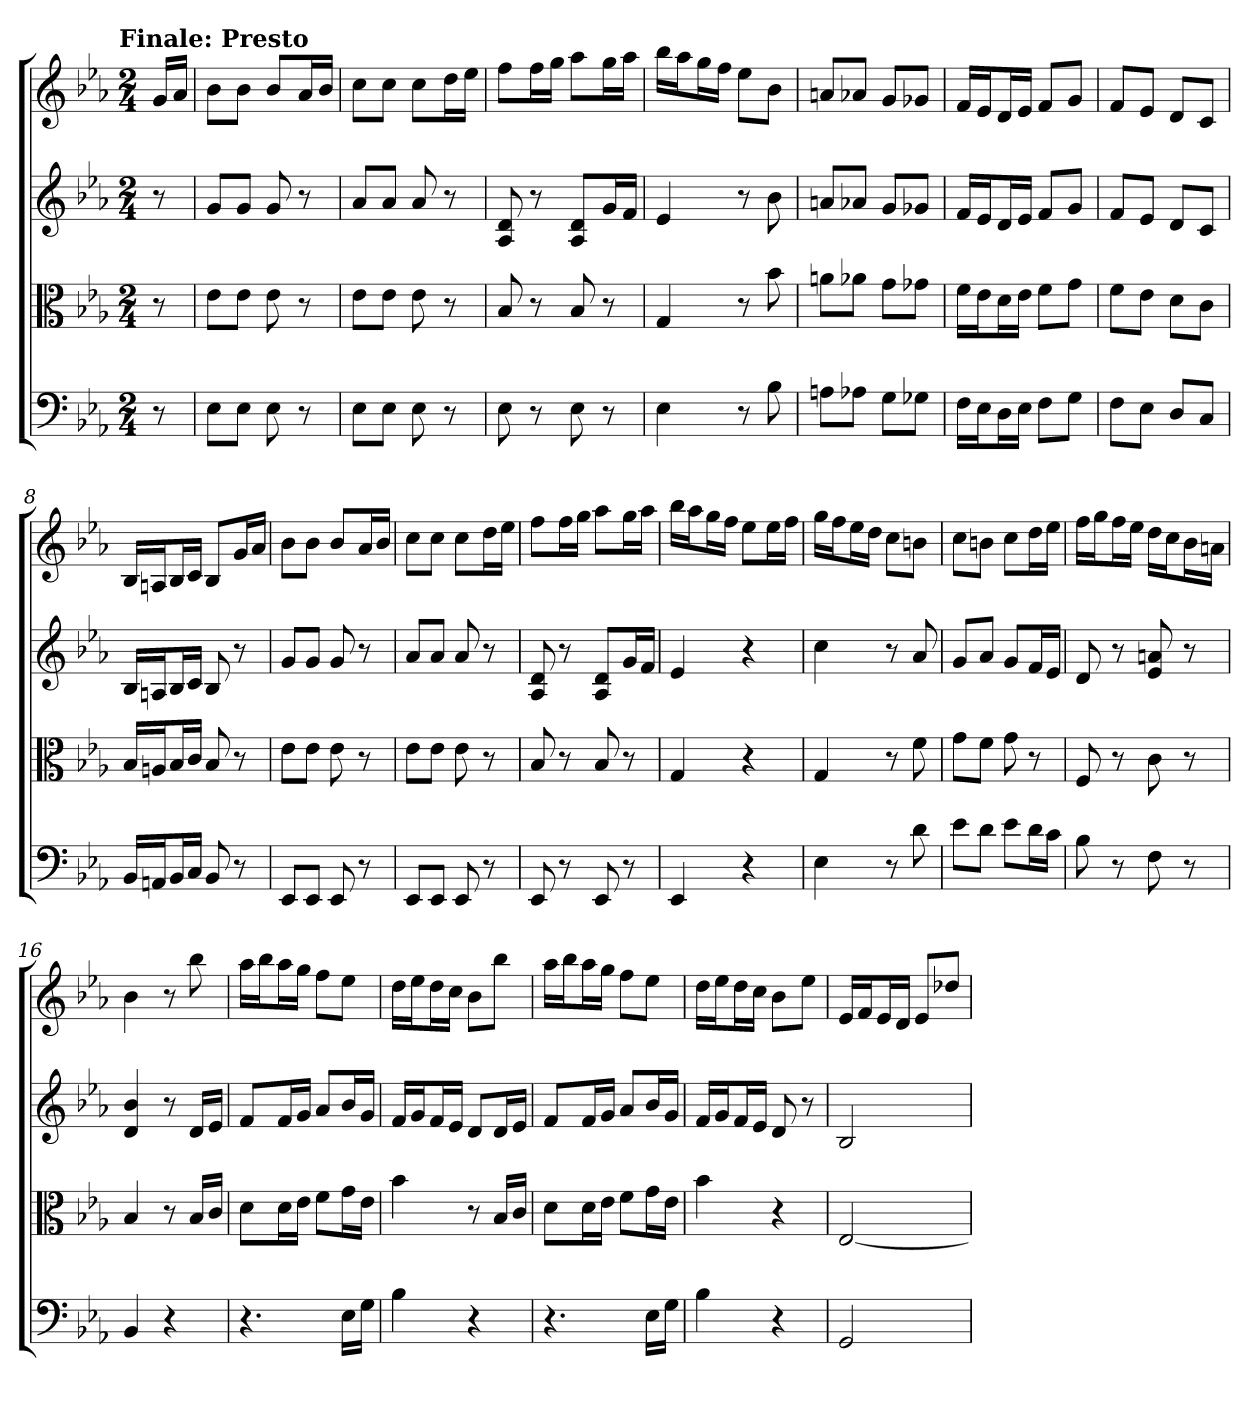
**kern	**kern	**kern	**kern
*part4	*part3	*part2	*part1
*staff4	*staff3	*staff2	*staff1
*clefF4	*clefC3	*	*
*k[b-e-a-]	*k[b-e-a-]	*k[b-e-a-]	*k[b-e-a-]
*E-:	*E-:	*E-:	*E-:
!!LO:TX:omd:t=Finale&colon; Presto
*M2/4	*M2/4	*M2/4	*M2/4
*MM184	*MM184	*MM184	*MM184
=	=	=	=
8r	8r	8r	16gLL
.	.	.	16a-JJ
=1	=1	=1	=1
8E-\L	8e-\L	8gL	8b-L
8E-\J	8e-\J	8gJ	8b-J
8E-	8e-	8g	8b-L
8r	8r	8r	16a-L
.	.	.	16b-JJ
=2	=2	=2	=2
8E-\L	8e-\L	8a-L	8ccL
8E-\J	8e-\J	8a-J	8ccJ
8E-	8e-	8a-	8ccL
8r	8r	8r	16ddL
.	.	.	16ee-JJ
=3	=3	=3	=3
8E-	8B-	8A- 8d	8ffL
8r	8r	8r	16ffL
.	.	.	16ggJJ
8E-	8B-	8A- 8dL	8aa-L
8r	8r	16gL	16ggL
.	.	16fJJ	16aa-JJ
=4	=4	=4	=4
4E-	4G	4e-	16bb-LL
.	.	.	16aa-J
.	.	.	16ggL
.	.	.	16ffJJ
8r	8r	8r	8ee-L
8B-	8b-	8b-	8b-J
=5	=5	=5	=5
8An\L	8an\L	8anL	8anL
8A-X\J	8a-X\J	8a-XJ	8a-XJ
8G\L	8g\L	8gL	8gL
8G-X\J	8g-X\J	8g-XJ	8g-XJ
=6	=6	=6	=6
16F\LL	16f\LL	16fLL	16fLL
16E-\J	16e-\J	16e-J	16e-J
16D\L	16d\L	16dL	16dL
16E-\JJ	16e-\JJ	16e-JJ	16e-JJ
8F\L	8f\L	8fL	8fL
8G\J	8g\J	8gJ	8gJ
=7	=7	=7	=7
8F\L	8f\L	8fL	8fL
8E-\J	8e-\J	8e-J	8e-J
8D/L	8d\L	8dL	8dL
8C/J	8c\J	8cJ	8cJ
=8	=8	=8	=8
16BB-/LL	16B-/LL	16B-LL	16B-LL
16AAn/J	16An/J	16AnJ	16AnJ
16BB-/L	16B-/L	16B-L	16B-L
16C/JJ	16c/JJ	16cJJ	16cJJ
8BB-	8B-	8B-	8B-L
8r	8r	8r	16gL
.	.	.	16a-JJ
=9	=9	=9	=9
8EE-/L	8e-\L	8gL	8b-L
8EE-/J	8e-\J	8gJ	8b-J
8EE-	8e-	8g	8b-L
8r	8r	8r	16a-L
.	.	.	16b-JJ
=10	=10	=10	=10
8EE-/L	8e-\L	8a-L	8ccL
8EE-/J	8e-\J	8a-J	8ccJ
8EE-	8e-	8a-	8ccL
8r	8r	8r	16ddL
.	.	.	16ee-JJ
=11	=11	=11	=11
8EE-	8B-	8A- 8d	8ffL
8r	8r	8r	16ffL
.	.	.	16ggJJ
8EE-	8B-	8A- 8dL	8aa-L
8r	8r	16gL	16ggL
.	.	16fJJ	16aa-JJ
=12	=12	=12	=12
4EE-	4G	4e-	16bb-LL
.	.	.	16aa-J
.	.	.	16ggL
.	.	.	16ffJJ
4r	4r	4r	8ee-L
.	.	.	16ee-L
.	.	.	16ffJJ
=13	=13	=13	=13
4E-	4G	4cc	16ggLL
.	.	.	16ffJ
.	.	.	16ee-L
.	.	.	16ddJJ
8r	8r	8r	8ccL
8d	8f	8a-	8bnJ
=14	=14	=14	=14
8e-\L	8g\L	8gL	8ccL
8d\J	8f\J	8a-J	8bnJ
8e-\L	8g	8gL	8ccL
16d\L	8r	16fL	16ddL
16c\JJ	.	16e-JJ	16ee-JJ
=15	=15	=15	=15
8B-	8F	8d	16ffLL
.	.	.	16ggJ
8r	8r	8r	16ffL
.	.	.	16ee-JJ
8F	8c	8e- 8an	16ddLL
.	.	.	16ccJ
8r	8r	8r	16b-L
.	.	.	16anJJ
=16	=16	=16	=16
4BB-	4B-	4d 4b-	4b-
4r	8r	8r	8r
.	16B-/LL	16dLL	8bb-
.	16c/JJ	16e-JJ	.
=17	=17	=17	=17
4.r	8d\L	8fL	16aa-LL
.	.	.	16bb-J
.	16d\L	16fL	16aa-L
.	16e-\JJ	16gJJ	16ggJJ
.	8f\L	8a-L	8ffL
16E-\LL	16g\L	16b-L	8ee-J
16G\JJ	16e-\JJ	16gJJ	.
=18	=18	=18	=18
4B-	4b-	16fLL	16ddLL
.	.	16gJ	16ee-J
.	.	16fL	16ddL
.	.	16e-JJ	16ccJJ
4r	8r	8dL	8b-L
.	16B-/LL	16dL	8bb-J
.	16c/JJ	16e-JJ	.
=19	=19	=19	=19
4.r	8d\L	8fL	16aa-LL
.	.	.	16bb-J
.	16d\L	16fL	16aa-L
.	16e-\JJ	16gJJ	16ggJJ
.	8f\L	8a-L	8ffL
16E-\LL	16g\L	16b-L	8ee-J
16G\JJ	16e-\JJ	16gJJ	.
=20	=20	=20	=20
4B-	4b-	16fLL	16ddLL
.	.	16gJ	16ee-J
.	.	16fL	16ddL
.	.	16e-JJ	16ccJJ
4r	4r	8d	8b-L
.	.	8r	8ee-J
=21	=21	=21	=21
2GG	[2E-	2B-	16e-LL
.	.	.	16fJ
.	.	.	16e-L
.	.	.	16dJJ
.	.	.	8e-L
.	.	.	8dd-XJ
=	=	=	=
*-	*-	*-	*-
